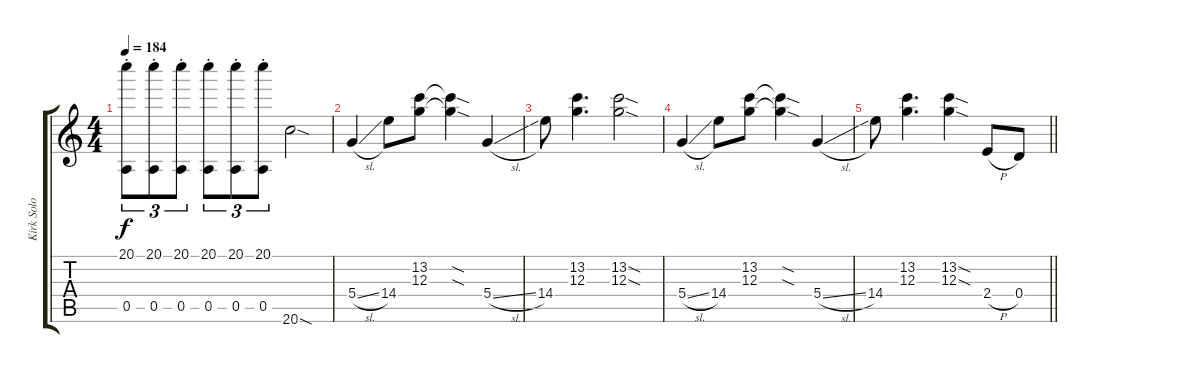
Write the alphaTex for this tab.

\track ("Kirk Solo" "Kirk Solo") {instrument distortionguitar}
\staff {score tabs}
\tuning (E4 B3 G3 D3 A2 E2) {hide}
\ts (4 4)
\tempo 184
\clef g2
\ks c
(20.1{st} 0.5{st}).8{tu (3 2) dy f} (20.1{st} 0.5{st}).8{tu (3 2)} (20.1{st} 0.5{st}).8{tu (3 2)} (20.1{st} 0.5{st}).8{tu (3 2)} (20.1{st} 0.5{st}).8{tu (3 2)} (20.1{st} 0.5{st}).8{tu (3 2)} 20.6{sod}.2 |
5.4{sl}.4 14.4.8 (13.2 12.3).8 (13.2{sod t} 12.3{sod t}).4 5.4{sl}.4 |
14.4.8 (13.2 12.3).4{d} (13.2{sod} 12.3{sod}).2 |
5.4{sl}.4 14.4.8 (13.2 12.3).8 (13.2{sod t} 12.3{sod t}).4 5.4{sl}.4 |
\barLineRight lightlight
14.4.8 (13.2 12.3).4{d} (13.2{sod} 12.3{sod}).4 2.4{h}.8 0.4.8
